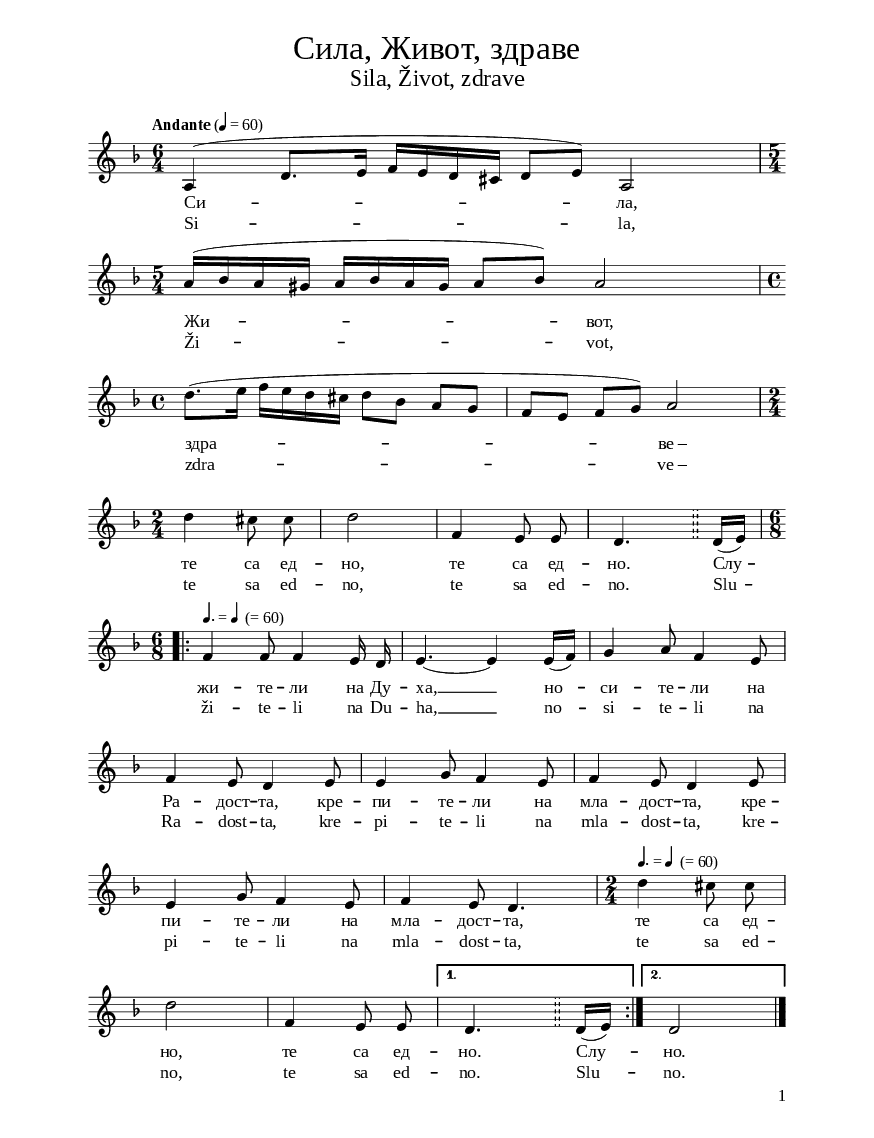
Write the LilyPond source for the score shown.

\version "2.24.1"

\include "include/globals.ily"

\bookpart {
  \label #'ref102
  \tocItem \markup "Сила, Живот, здраве – Sila, Život, zdrave"
  \include "include/bookpart-paper.ily"
  \score {
    \include "include/score-layout.ily"

    \new Voice \absolute {
      \clef treble
      \key d \minor
      \time 6/4
      \tempoFunc "Andante" 4 "60"
       \override Staff.BarLine.gap = 0.6

      \slurUp a4 ( d'8. e'16 f' e' d' cis' d'8 e' ) a2 \break 

      \time 5/4  a'16 ( bes' a' gis' a' bes' a' gis' a'8 bes' ) a'2 \break |


      \time 4/4  d''8. ( e''16 f'' e'' d'' cis'' \autoBeamOff d''8 [bes'] a' [g']| f'8 [e'] f' [g'] ) a'2 \break |

      \slurNeutral \time 2/4 d''4  cis''8 \noBeam cis'' | d''2  | f'4 e'8 e' | d'4. \bar "!!" d'16 [( e' )] \break |

      \time 6/8  \repeat volta 2 {
        | f'4^\markup {
          % make tempo notes
          \concat {
            \teeny \general-align #Y #DOWN \note {4.} #0.8
            \normal-text { " = " }
            \teeny \general-align #Y #DOWN \note {4} #0.8
            \normal-text { "  (= 60)" }
          }
        }
        
        
         f'8 f'4 e'16 \noBeam d' |e'4. ~ e'4 e'16 [( f' )] | g'4 a'8 f'4 e'8 \break |

        f'4 e'8 d'4 e'8 |  e'4 g'8 f'4 e'8 | f'4 e'8 d'4 e'8 \break |

        e'4 g'8 f'4 e'8 | f'4 e'8 d'4. | \time 2/4 d''4^\markup {
          % make tempo notes
          \concat {
            \teeny \general-align #Y #DOWN \note {4.} #0.8
            \normal-text { " = " }
            \teeny \general-align #Y #DOWN \note {4} #0.8
            \normal-text { "  (= 60)" }
          }
        }
        
         cis''8 \noBeam cis'' \break |

        d''2 | f'4 e'8 \noBeam e' |
      } \alternative { { d'4. \bar "!" \bar "!!" d'16 [( e'16 )] } { d'2 } } \bar "|."

    }

    \addlyrics {Си -- ла, Жи
  -- вот, здра -- "ве –" те са ед -- но, те са ед --
  но. Слу -- жи -- те -- ли на Ду -- ха, __ но -- си
  -- те -- ли на Ра -- дост -- та, кре -- пи -- те
  -- ли на мла -- дост -- та, кре -- пи -- те -- ли
  на мла -- дост -- та, те са ед -- но, те са ед
  -- но. Слу -- но.}
   \addlyrics {Si -- la, Ži
  -- vot, zdra -- "ve –" te sa ed -- no, te sa ed --
  no. Slu -- ži -- te -- li na Du -- ha, __ no -- si
  -- te -- li na Ra -- dost -- ta, kre -- pi -- te
  -- li na mla -- dost -- ta, kre -- pi -- te -- li
  na mla -- dost -- ta, te sa ed -- no, te sa ed
  -- no. Slu -- no.}

    \header {
      title = \titleFunc "Сила, Живот, здраве" "Sila, Život, zdrave"
    }

    \midi{}

  } % score

  \pageBreak



  % include foreign translation(s) of the song
  \version "2.24.0"

\markup \fill-line { \fontsize #deTitleFontSize "Kraft, Leben, Gesundheit" }
\markup \null
\markup \null
\markup \fontsize #deCoupletFontSize {
  \hspace #20
  \override #`(baseline-skip . ,deCoupletBaselineSkip)

  \column {    
     
  \line { " "Kraft, Leben, Gesundheit –}

  \line { " "sie sind eins. }

  \line { " "Diener des Geistes, }

  \line { " "Überbringer der Freude, }

  \line { " "Stütze der Jugend, }

  \line { " "Stütze der Jugend, }

  \line { " "sie sind eins. }
     
      
       
    }
    
    
}


} % bookpart
